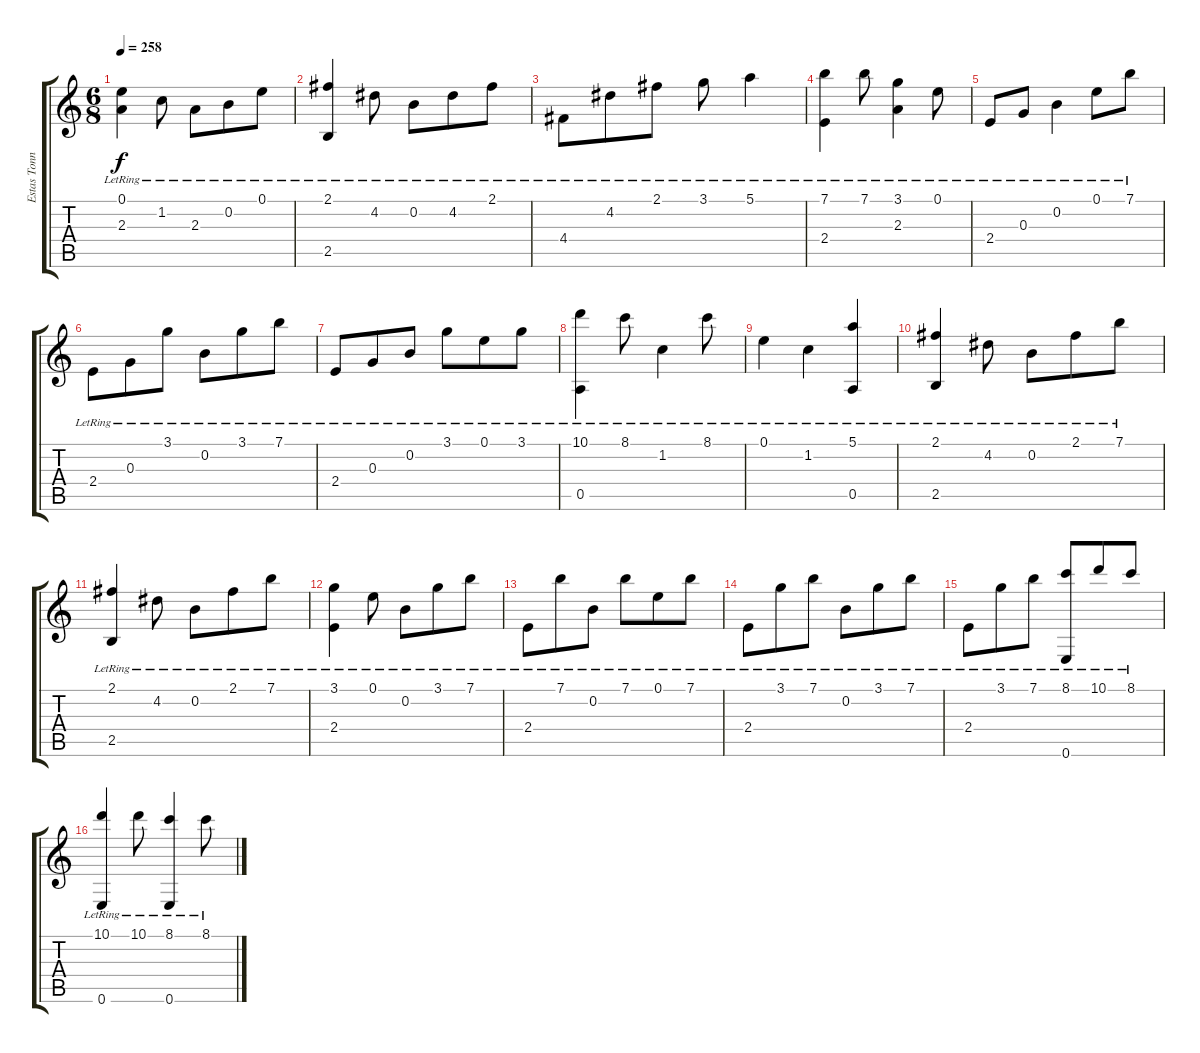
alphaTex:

\track ("Estas Tonne" "Estas Tonn") {instrument acousticguitarnylon}
\staff {score tabs}
\tuning (E4 B3 G3 D3 A2 E2) {hide}
\ts (6 8)
\tempo 258
\clef g2
\ks c
(0.1{lr} 2.3{lr}).4{dy f} 1.2{lr}.8 2.3{lr}.8 0.2{lr}.8 0.1{lr}.8 |
(2.1{lr} 2.5{lr}).4 4.2{lr}.8 0.2{lr}.8 4.2{lr}.8 2.1{lr}.8 |
4.4{lr}.8 4.2{lr}.8 2.1{lr}.8 3.1{lr}.8 5.1{lr}.4 |
(7.1{lr} 2.4{lr}).4 7.1{lr}.8 (3.1{lr} 2.3{lr}).4 0.1{lr}.8 |
2.4{lr}.8 0.3{lr}.8 0.2{lr}.4 0.1{lr}.8 7.1{lr}.8 |
2.4{lr}.8 0.3{lr}.8 3.1{lr}.8 0.2{lr}.8 3.1{lr}.8 7.1{lr}.8 |
2.4{lr}.8 0.3{lr}.8 0.2{lr}.8 3.1{lr}.8 0.1{lr}.8 3.1{lr}.8 |
(10.1{lr} 0.5{lr}).4 8.1{lr}.8 1.2{lr}.4 8.1{lr}.8 |
0.1{lr}.4 1.2{lr}.4 (5.1{lr} 0.5{lr}).4 |
(2.1{lr} 2.5{lr}).4 4.2{lr}.8 0.2{lr}.8 2.1{lr}.8 7.1{lr}.8 |
(2.1{lr} 2.5{lr}).4 4.2{lr}.8 0.2{lr}.8 2.1{lr}.8 7.1{lr}.8 |
(3.1{lr} 2.4{lr}).4 0.1{lr}.8 0.2{lr}.8 3.1{lr}.8 7.1{lr}.8 |
2.4{lr}.8 7.1{lr}.8 0.2{lr}.8 7.1{lr}.8 0.1{lr}.8 7.1{lr}.8 |
2.4{lr}.8 3.1{lr}.8 7.1{lr}.8 0.2{lr}.8 3.1{lr}.8 7.1{lr}.8 |
2.4{lr}.8 3.1{lr}.8 7.1{lr}.8 (8.1{lr} 0.6{lr}).8 10.1{lr}.8 8.1{lr}.8 |
(10.1{lr} 0.6{lr}).4 10.1{lr}.8 (8.1{lr} 0.6{lr}).4 8.1{lr}.8
